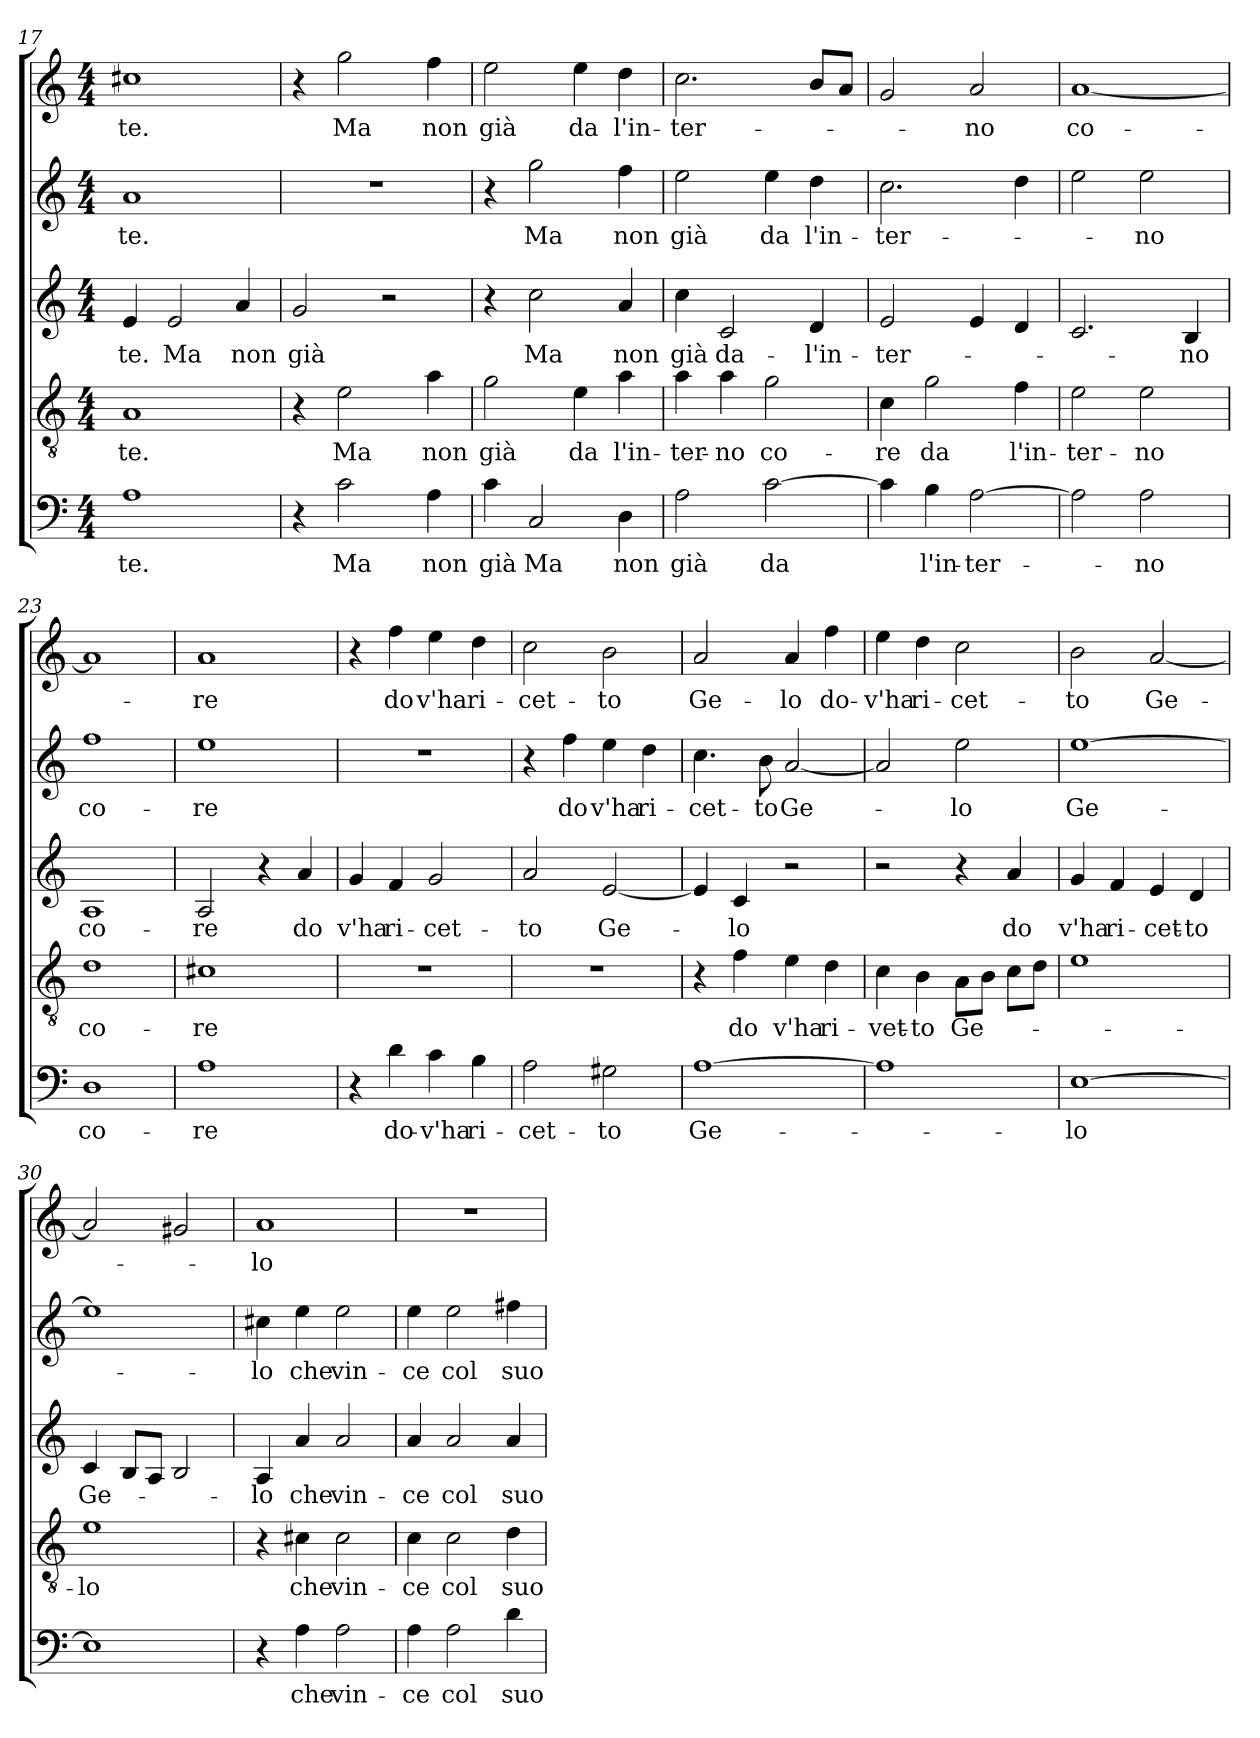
**kern	**text	**kern	**text	**kern	**text	**kern	**text	**kern	**text
*part5	*part5	*part4	*part4	*part3	*part3	*part2	*part2	*part1	*part1
*staff5	*staff5	*staff4	*staff4	*staff3	*staff3	*staff2	*staff2	*staff1	*staff1
*clefF4	*	*clefGv2	*	*clefG2	*	*clefG2	*	*clefG2	*
*k[]	*	*k[]	*	*k[]	*	*k[]	*	*k[]	*
*M4/4	*	*M4/4	*	*M4/4	*	*M4/4	*	*M4/4	*
=17	=17	=17	=17	=17	=17	=17	=17	=17	=17
1A\	te.	1A/	te.	4e/	te.	1a/	te.	1cc#X\	te.
.	.	.	.	2e/	Ma	.	.	.	.
.	.	.	.	4a/	non	.	.	.	.
=18	=18	=18	=18	=18	=18	=18	=18	=18	=18
4r	.	4r	.	2g/	già	1r	.	4r	.
2c\	Ma	2e\	Ma	.	.	.	.	2gg\	Ma
.	.	.	.	2r	.	.	.	.	.
4A\	non	4a\	non	.	.	.	.	4ff\	non
=19	=19	=19	=19	=19	=19	=19	=19	=19	=19
4c\	già	2g\	già	4r	.	4r	.	2ee\	già
2C/	Ma	.	.	2cc\	Ma	2gg\	Ma	.	.
.	.	4e\	da	.	.	.	.	4ee\	da
4D\	non	4a\	l'in-	4a/	non	4ff\	non	4dd\	l'in-
=20	=20	=20	=20	=20	=20	=20	=20	=20	=20
2A\	già	4a\	ter-	4cc\	già	2ee\	già	2.cc\	ter-
.	.	4a\	no	2c/	da-	.	.	.	.
[2c\	da	2g\	co-	.	.	4ee\	da	.	.
.	.	.	.	4d/	l'in-	4dd\	l'in-	8b/L	.
.	.	.	.	.	.	.	.	8a/J	.
=21	=21	=21	=21	=21	=21	=21	=21	=21	=21
4c\]	.	4c\	re	2e/	ter-	2.cc\	ter-	2g/	.
4B\	l'in-	2g\	da	.	.	.	.	.	.
[2A\	ter-	.	.	4e/	.	.	.	2a/	no
.	.	4f\	l'in-	4d/	.	4dd\	.	.	.
=22	=22	=22	=22	=22	=22	=22	=22	=22	=22
2A\]	.	2e\	ter-	2.c/	.	2ee\	.	[1a/	co-
2A\	no	2e\	no	.	.	2ee\	no	.	.
.	.	.	.	4B/	no	.	.	.	.
=23	=23	=23	=23	=23	=23	=23	=23	=23	=23
1D\	co-	1d\	co-	1A/	co-	1ff\	co-	1a/]	.
=24	=24	=24	=24	=24	=24	=24	=24	=24	=24
1A\	re	1c#X\	re	2A/	re	1ee\	re	1a/	re
.	.	.	.	4r	.	.	.	.	.
.	.	.	.	4a/	do	.	.	.	.
=25	=25	=25	=25	=25	=25	=25	=25	=25	=25
4r	.	1r	.	4g/	v'ha	1r	.	4r	.
4d\	do-	.	.	4f/	ri-	.	.	4ff\	do
4c\	v'ha	.	.	2g/	cet-	.	.	4ee\	v'ha
4B\	ri-	.	.	.	.	.	.	4dd\	ri-
=26	=26	=26	=26	=26	=26	=26	=26	=26	=26
2A\	cet-	1r	.	2a/	to	4r	.	2cc\	cet-
.	.	.	.	.	.	4ff\	do	.	.
2G#X\	to	.	.	[2e/	Ge-	4ee\	v'ha	2b\	to
.	.	.	.	.	.	4dd\	ri-	.	.
=27	=27	=27	=27	=27	=27	=27	=27	=27	=27
[1A\	Ge-	4r	.	4e/]	.	4.cc\	cet-	2a/	Ge-
.	.	4f\	do	4c/	lo	.	.	.	.
.	.	.	.	.	.	8b\	to	.	.
.	.	4e\	v'ha	2r	.	[2a/	Ge-	4a/	lo
.	.	4d\	ri-	.	.	.	.	4ff\	do-
=28	=28	=28	=28	=28	=28	=28	=28	=28	=28
1A\]	.	4c\	vet-	2r	.	2a/]	.	4ee\	v'ha
.	.	4B\	to	.	.	.	.	4dd\	ri-
.	.	8A\L	Ge-	4r	.	2ee\	lo	2cc\	cet-
.	.	8B\J	.	.	.	.	.	.	.
.	.	8c\L	.	4a/	do	.	.	.	.
.	.	8d\J	.	.	.	.	.	.	.
=29	=29	=29	=29	=29	=29	=29	=29	=29	=29
[1E\	lo	1e\	.	4g/	v'ha	[1ee\	Ge-	2b\	to
.	.	.	.	4f/	ri-	.	.	.	.
.	.	.	.	4e/	cet-	.	.	[2a/	Ge-
.	.	.	.	4d/	to	.	.	.	.
=30	=30	=30	=30	=30	=30	=30	=30	=30	=30
1E\]	.	1e\	lo	4c/	Ge-	1ee\]	.	2a/]	.
.	.	.	.	8B/L	.	.	.	.	.
.	.	.	.	8A/J	.	.	.	.	.
.	.	.	.	2B/	.	.	.	2g#X/	.
=31	=31	=31	=31	=31	=31	=31	=31	=31	=31
4r	.	4r	.	4A/	lo	4cc#X\	lo	1a/	lo
4A\	che	4c#X\	che	4a/	che	4ee\	che	.	.
2A\	vin-	2c#\	vin-	2a/	vin-	2ee\	vin-	.	.
=32	=32	=32	=32	=32	=32	=32	=32	=32	=32
4A\	ce	4c\	ce	4a/	ce	4ee\	ce	1r	.
2A\	col	2c\	col	2a/	col	2ee\	col	.	.
4d\	suo	4d\	suo	4a/	suo	4ff#X\	suo	.	.
=	=	=	=	=	=	=	=	=	=
*-	*-	*-	*-	*-	*-	*-	*-	*-	*-
